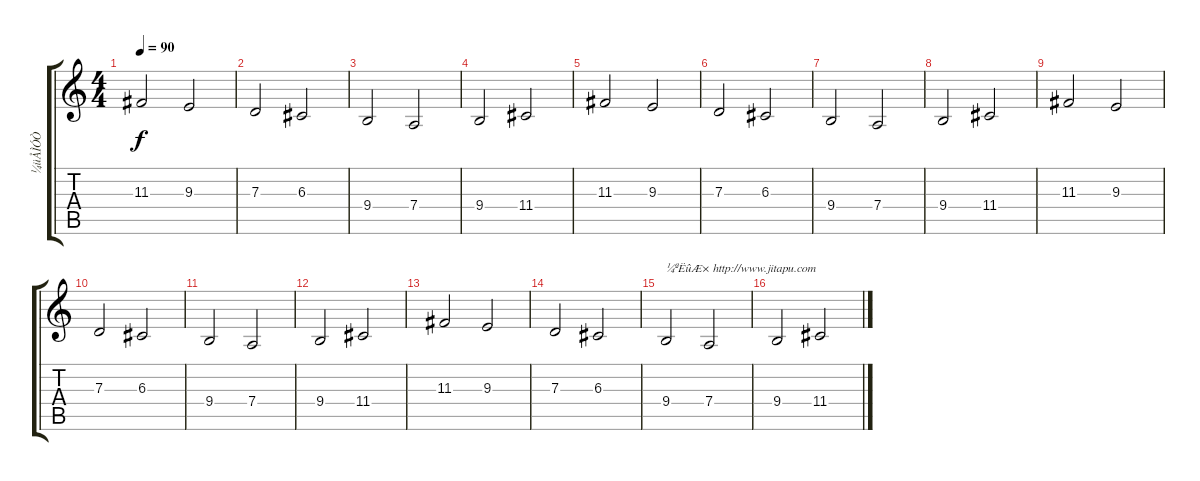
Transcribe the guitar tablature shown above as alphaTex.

\track ("¼üÅÌÓÒ" "¼üÅÌÓÒ") {instrument violin}
\staff {score tabs}
\tuning (E4 B3 G3 D3 A2 E2) {hide}
\ts (4 4)
\tempo 90
\clef g2
\ks c
11.3.2{dy f instrument violin} 9.3.2 |
7.3.2 6.3.2 |
9.4.2 7.4.2 |
9.4.2 11.4.2 |
11.3.2{volume 7} 9.3.2 |
7.3.2 6.3.2 |
9.4.2 7.4.2 |
9.4.2 11.4.2 |
11.3.2{volume 6} 9.3.2 |
7.3.2 6.3.2 |
9.4.2 7.4.2 |
9.4.2 11.4.2 |
11.3.2{volume 6} 9.3.2 |
7.3.2 6.3.2 |
9.4.2{txt "¼ªËûÆ× http://www.jitapu.com"} 7.4.2 |
9.4.2 11.4.2
